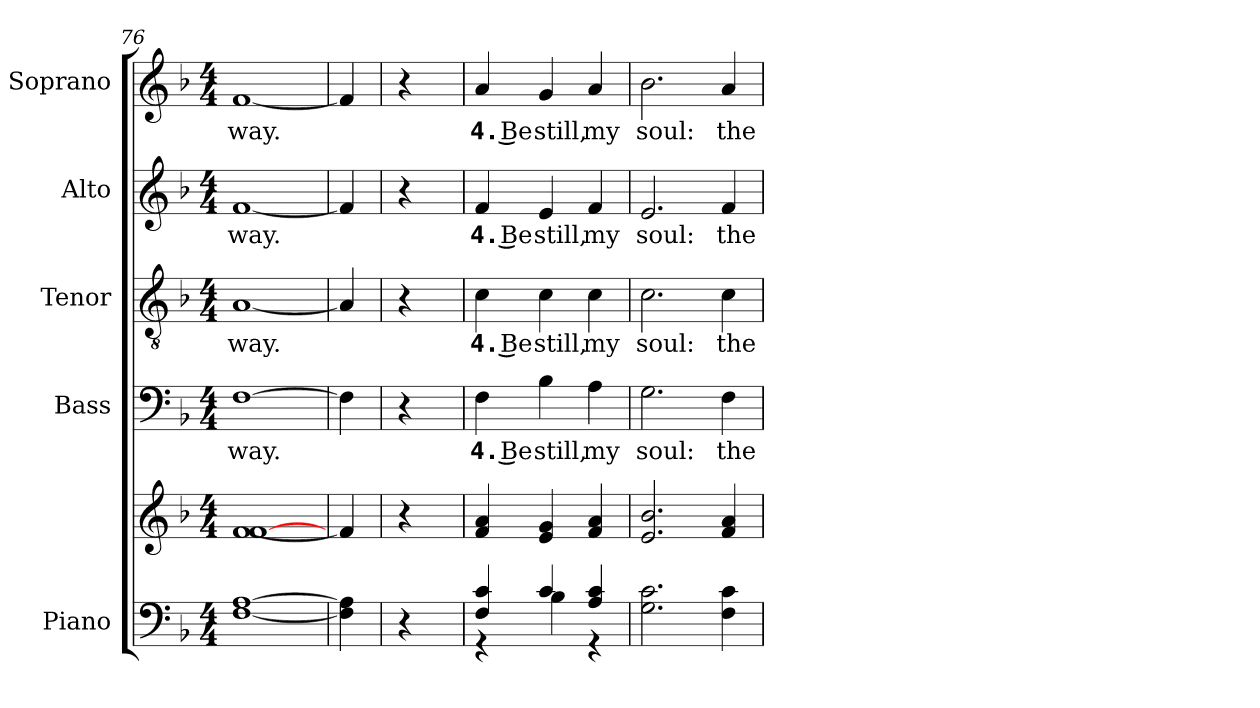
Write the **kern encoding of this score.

**kern	**kern	**kern	**text	**kern	**text	**kern	**text	**kern	**text
*part5	*part5	*part4	*part4	*part3	*part3	*part2	*part2	*part1	*part1
*staff6	*staff5	*staff4	*staff4	*staff3	*staff3	*staff2	*staff2	*staff1	*staff1
*I"Piano	*	*I"Bass	*	*I"Tenor	*	*I"Alto	*	*I"Soprano	*
*I'Pno.	*	*I'B.	*	*I'T.	*	*I'A.	*	*I'S.	*
*clefF4	*clefG2	*clefF4	*	*clefGv2	*	*clefG2	*	*clefG2	*
*	*	*	*	*ITrd7c12	*	*	*	*	*
*k[b-]	*k[b-]	*k[b-]	*	*k[b-]	*	*k[b-]	*	*k[b-]	*
*F:	*F:	*F:	*	*F:	*	*F:	*	*F:	*
*M4/4	*M4/4	*M4/4	*	*M4/4	*	*M4/4	*	*M4/4	*
=76	=76	=76	=76	=76	=76	=76	=76	=76	=76
!	!	!	!LO:LY:b:color=#000000	!	!	!	!	!	!
!	!	!	!	!	!LO:LY:b:color=#000000	!	!	!	!
!	!	!	!	!	!	!	!LO:LY:b:color=#000000	!	!
!	!	!	!	!	!	!	!	!	!LO:LY:b:color=#000000
[<1Fi [>1Ai	[<1fi [>1fi	[>1Fi	-way.	[<1AAi	-way.	[<1fi	-way.	[<1fi	-way.
=77	=77	=77	=77	=77	=77	=77	=77	=77	=77
4Fi\] 4Ai]	4fi/]	4Fi\]	.	4AAi/]	.	4fi/]	.	4fi/]	.
=78	=78	=78	=78	=78	=78	=78	=78	=78	=78
4r	4r	4r	.	4r	.	4r	.	4r	.
=79	=79	=79	=79	=79	=79	=79	=79	=79	=79
*^	*	*	*	*	*	*	*	*	*
!	!	!	!	!LO:LY:b:color=#000000	!	!	!	!	!	!
!	!	!	!	!	!	!LO:LY:b:color=#000000	!	!	!	!
!	!	!	!	!	!	!	!	!LO:LY:b:color=#000000	!	!
!	!	!	!	!	!	!	!	!	!	!LO:LY:b:color=#000000
4Fi/ 4ci	4r	4fi/ 4ai	4Fi\	4. Be	4Ci\	4. Be	4fi/	4. Be	4ai/	4. Be
!	!	!	!	!LO:LY:b:color=#000000	!	!	!	!	!	!
!	!	!	!	!	!	!LO:LY:b:color=#000000	!	!	!	!
!	!	!	!	!	!	!	!	!LO:LY:b:color=#000000	!	!
!	!	!	!	!	!	!	!	!	!	!LO:LY:b:color=#000000
4ci/	4B-i\	4ei/ 4gi	4B-i\	still,	4Ci\	still,	4ei/	still,	4gi/	still,
!	!	!	!	!LO:LY:b:color=#000000	!	!	!	!	!	!
!	!	!	!	!	!	!LO:LY:b:color=#000000	!	!	!	!
!	!	!	!	!	!	!	!	!LO:LY:b:color=#000000	!	!
!	!	!	!	!	!	!	!	!	!	!LO:LY:b:color=#000000
4Ai/ 4ci	4r	4fi/ 4ai	4Ai\	my	4Ci\	my	4fi/	my	4ai/	my
*v	*v	*	*	*	*	*	*	*	*	*
!!LO:PB:g=z
=80	=80	=80	=80	=80	=80	=80	=80	=80	=80
*^	*	*	*	*	*	*	*	*	*
!	!	!	!	!LO:LY:b:color=#000000	!	!	!	!	!	!
*v	*v	*	*	*	*	*	*	*	*	*
*^	*	*	*	*	*	*	*	*	*
!	!	!	!	!	!	!LO:LY:b:color=#000000	!	!	!	!
*v	*v	*	*	*	*	*	*	*	*	*
*^	*	*	*	*	*	*	*	*	*
!	!	!	!	!	!	!	!	!LO:LY:b:color=#000000	!	!
*v	*v	*	*	*	*	*	*	*	*	*
*^	*	*	*	*	*	*	*	*	*
!	!	!	!	!	!	!	!	!	!	!LO:LY:b:color=#000000
*v	*v	*	*	*	*	*	*	*	*	*
2.Gi\ 2.ci	2.ei/ 2.b-i	2.Gi\	soul:	2.Ci\	soul:	2.ei/	soul:	2.b-i\	soul:
!	!	!	!LO:LY:b:color=#000000	!	!	!	!	!	!
!	!	!	!	!	!LO:LY:b:color=#000000	!	!	!	!
!	!	!	!	!	!	!	!LO:LY:b:color=#000000	!	!
!	!	!	!	!	!	!	!	!	!LO:LY:b:color=#000000
4Fi\ 4ci	4fi/ 4ai	4Fi\	the	4Ci\	the	4fi/	the	4ai/	the
=	=	=	=	=	=	=	=	=	=
*-	*-	*-	*-	*-	*-	*-	*-	*-	*-
